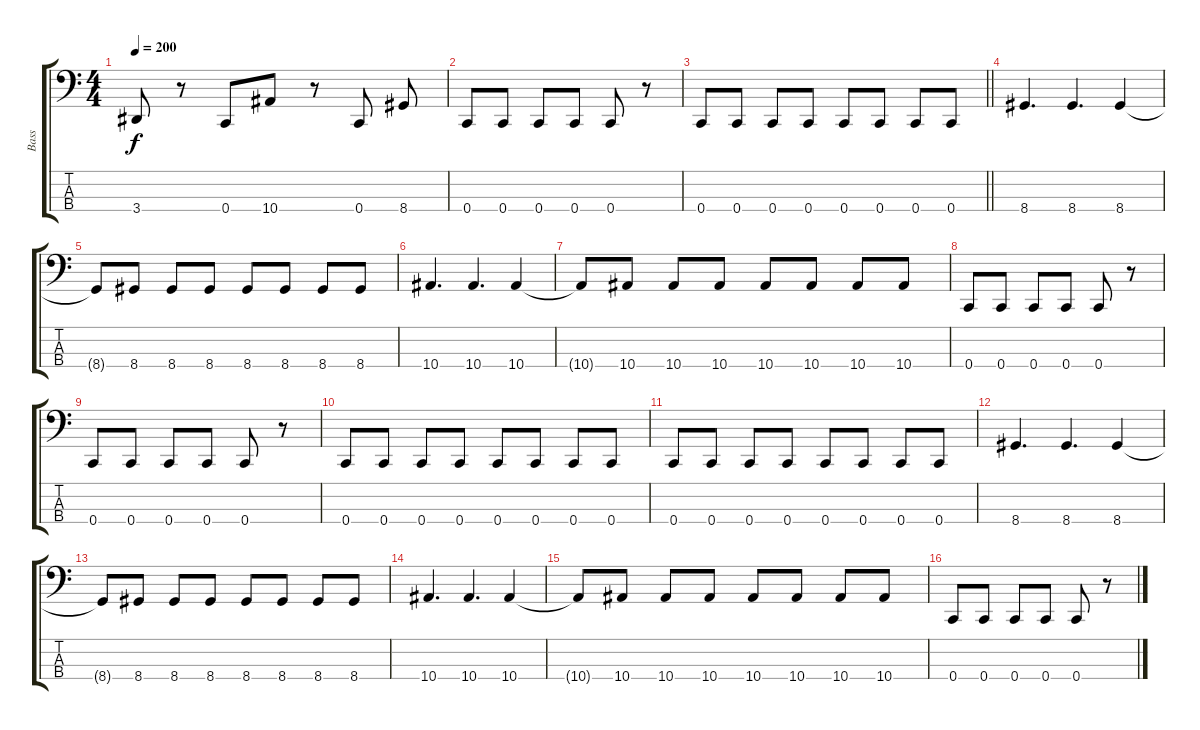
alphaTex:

\track ("Bass" "Bass") {instrument electricbasspick}
\staff {score tabs}
\tuning (F2 C2 G1 C1) {hide}
\ts (4 4)
\tempo 200
\clef f4
\ks c
3.4.8{dy f} r.8 0.4.8 10.4.8 r.8 0.4.8 8.4.8 |
0.4.8 0.4.8 0.4.8 0.4.8 0.4.8 r.8 |
\barLineRight lightlight
0.4.8 0.4.8 0.4.8 0.4.8 0.4.8 0.4.8 0.4.8 0.4.8 |
8.4.4{d} 8.4.4{d} 8.4.4 |
8.4{t}.8 8.4.8 8.4.8 8.4.8 8.4.8 8.4.8 8.4.8 8.4.8 |
10.4.4{d} 10.4.4{d} 10.4.4 |
10.4{t}.8 10.4.8 10.4.8 10.4.8 10.4.8 10.4.8 10.4.8 10.4.8 |
0.4.8 0.4.8 0.4.8 0.4.8 0.4.8 r.8 |
0.4.8 0.4.8 0.4.8 0.4.8 0.4.8 r.8 |
0.4.8 0.4.8 0.4.8 0.4.8 0.4.8 0.4.8 0.4.8 0.4.8 |
0.4.8 0.4.8 0.4.8 0.4.8 0.4.8 0.4.8 0.4.8 0.4.8 |
8.4.4{d} 8.4.4{d} 8.4.4 |
8.4{t}.8 8.4.8 8.4.8 8.4.8 8.4.8 8.4.8 8.4.8 8.4.8 |
10.4.4{d} 10.4.4{d} 10.4.4 |
10.4{t}.8 10.4.8 10.4.8 10.4.8 10.4.8 10.4.8 10.4.8 10.4.8 |
0.4.8 0.4.8 0.4.8 0.4.8 0.4.8 r.8
